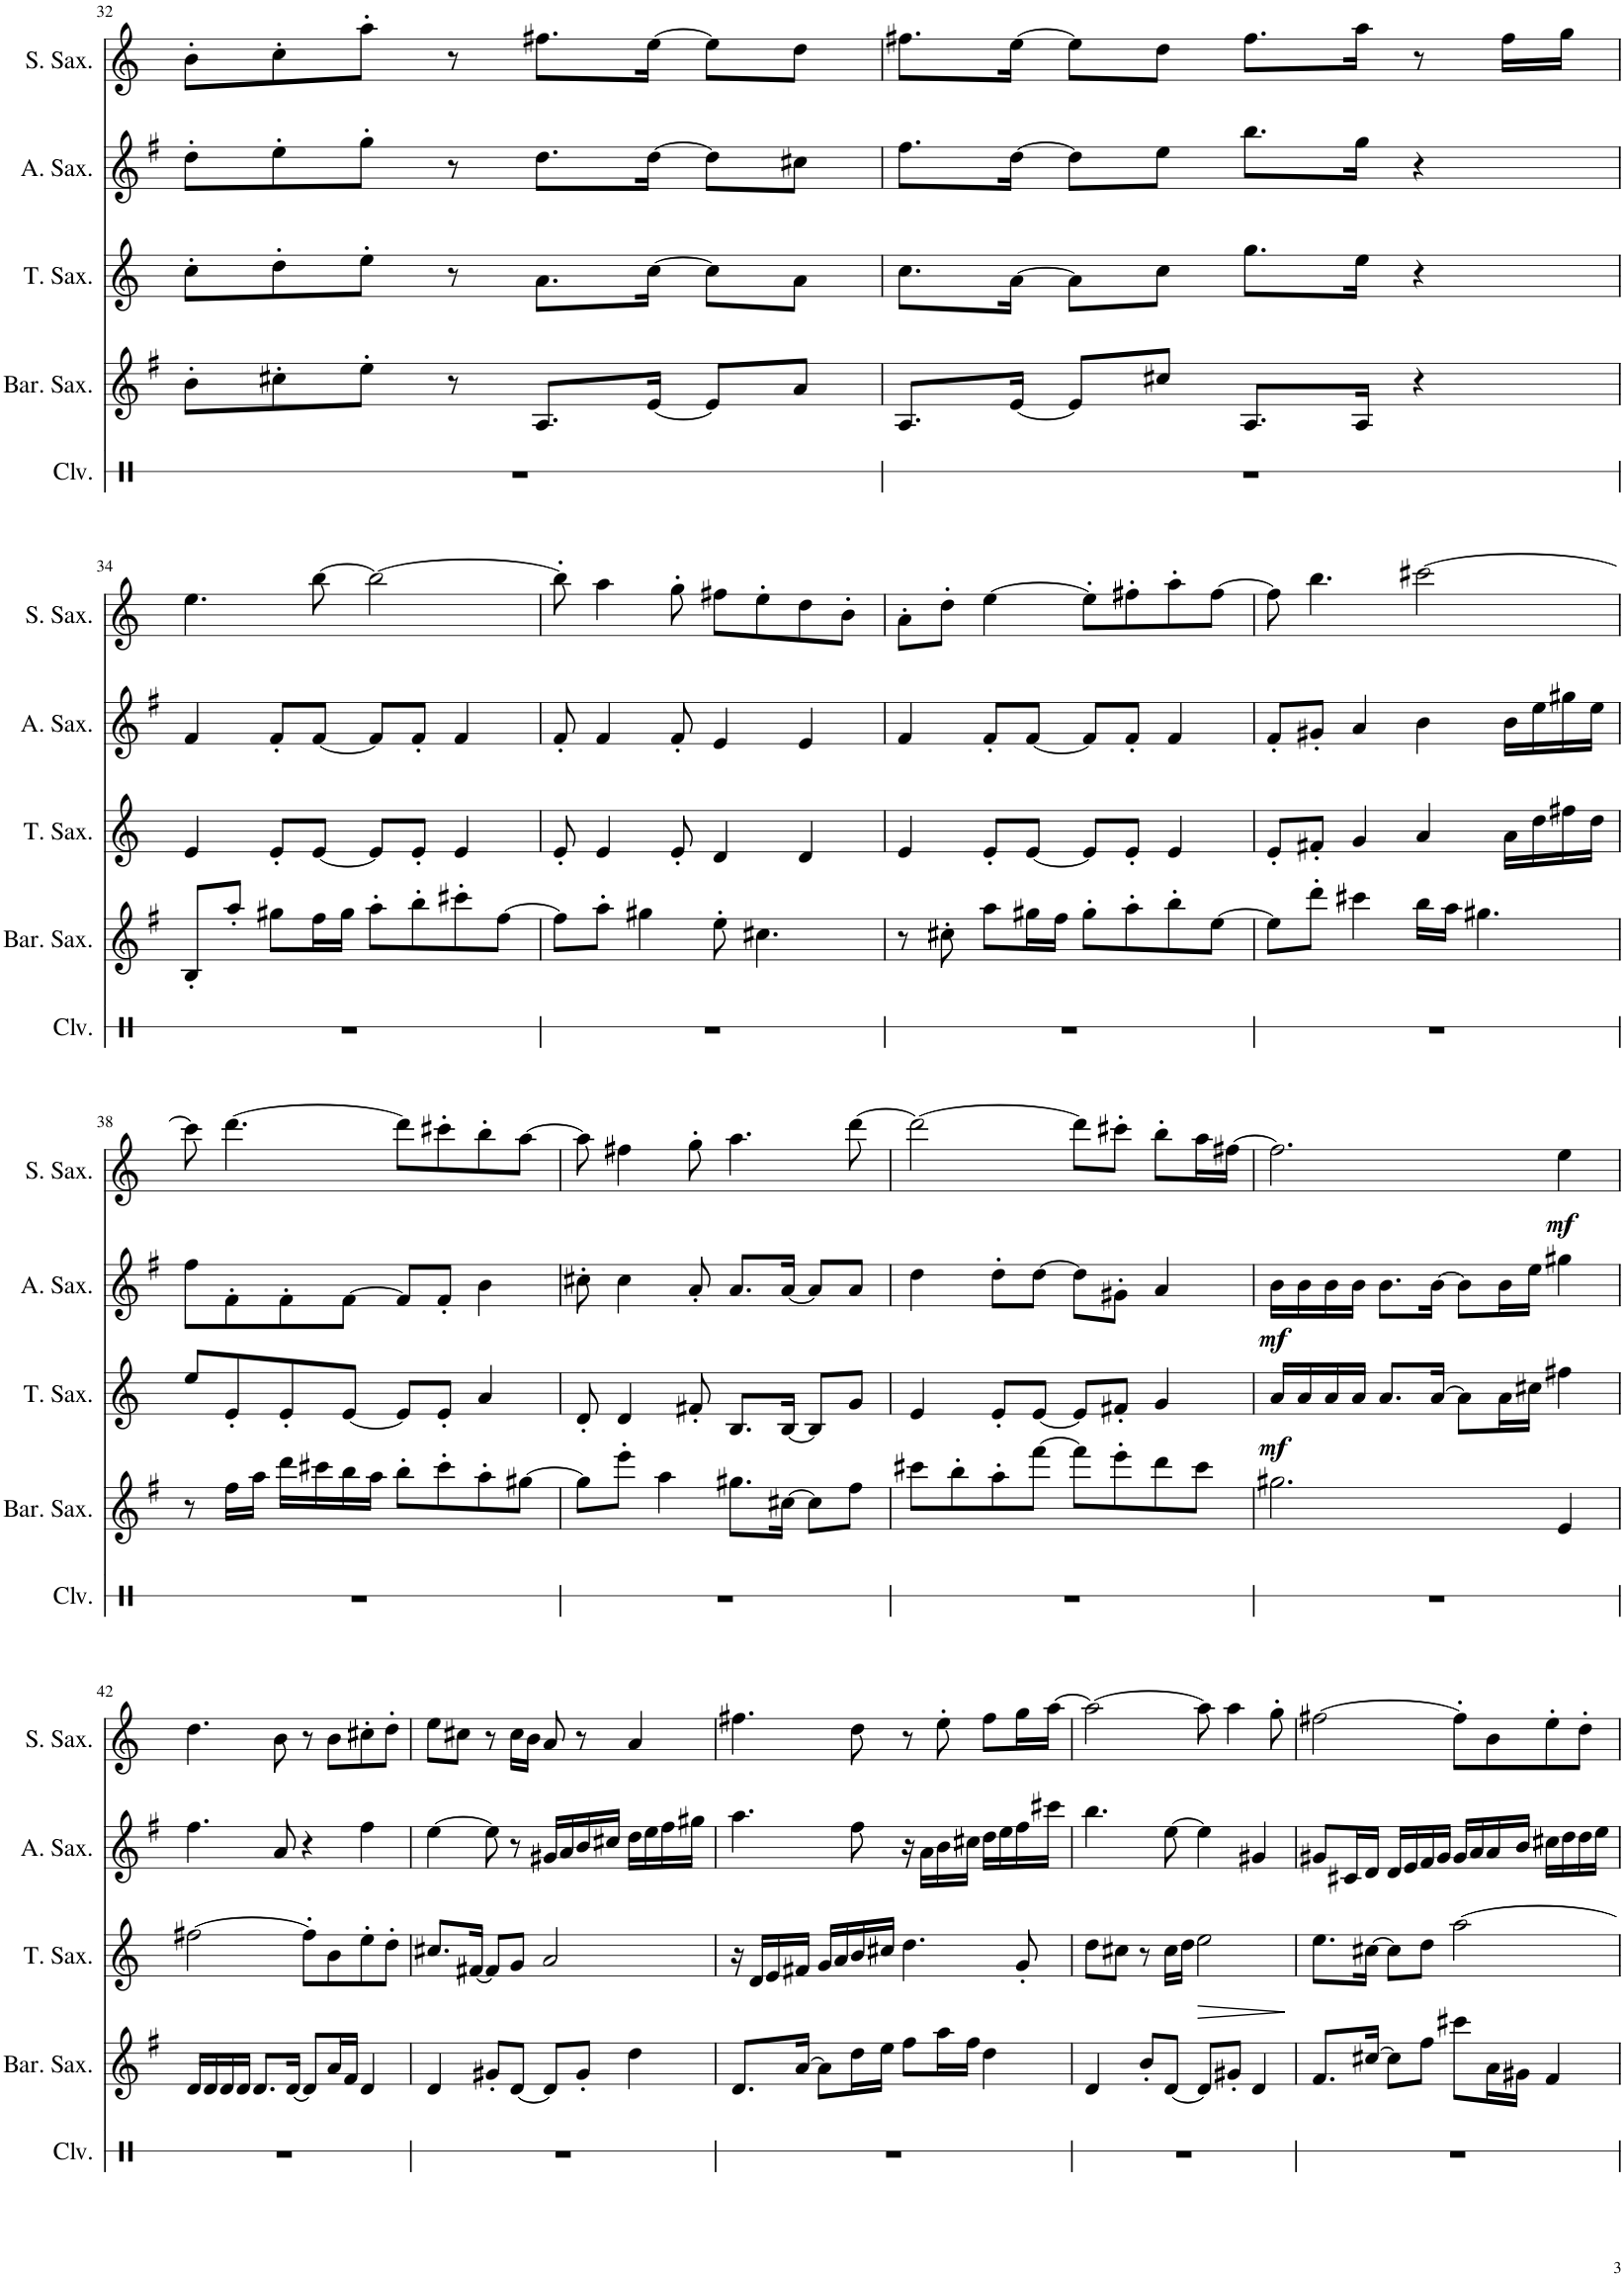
**kern	**kern	**kern	**dynam	**kern	**dynam	**kern	**dynam
*part5	*part4	*part3	*part3	*part2	*part2	*part1	*part1
*staff5	*staff4	*staff3	*staff3	*staff2	*staff2	*staff1	*staff1
*I"クラベス	*I"バリトンサックス	*I"テナーサックス	*	*I"アルトサックス	*	*I"ソプラノサックス	*
!!LO:PB:g=z
*clefX	*clefG2	*clefG2	*	*clefG2	*	*clefG2	*
*	*Trd12c21	*Trd8c14	*	*Trd5c9	*	*Trd1c2	*
*k[]	*k[f#]	*k[]	*	*k[f#]	*	*k[]	*
*M4/4	*M4/4	*M4/4	*	*M4/4	*	*M4/4	*
=32	=32	=32	=32	=32	=32	=32	=32
1r	8b'\L	8cc'\L	.	8dd'\L	.	8b'\L	.
.	8cc#X'\	8dd'\	.	8ee'\	.	8cc'\	.
.	8ee'\J	8ee'\J	.	8gg'\J	.	8aa'\J	.
.	8r	8r	.	8r	.	8r	.
.	8.A/L	8.a\L	.	8.dd\L	.	8.ff#X\L	.
.	[16e/Jk	[16cc\Jk	.	[16dd\Jk	.	[16ee\Jk	.
.	8e/L]	8cc\L]	.	8dd\L]	.	8ee\L]	.
.	8a/J	8a\J	.	8cc#X\J	.	8dd\J	.
=33	=33	=33	=33	=33	=33	=33	=33
1r	8.A/L	8.cc\L	.	8.ff#\L	.	8.ff#X\L	.
.	[16e/Jk	[16a\Jk	.	[16dd\Jk	.	[16ee\Jk	.
.	8e/L]	8a\L]	.	8dd\L]	.	8ee\L]	.
.	8cc#X/J	8cc\J	.	8ee\J	.	8dd\J	.
.	8.A/L	8.gg\L	.	8.bb\L	.	8.ff#\L	.
.	16A/Jk	16ee\Jk	.	16gg\Jk	.	16aa\Jk	.
.	4r	4r	.	4r	.	8r	.
.	.	.	.	.	.	16ff#\LL	.
.	.	.	.	.	.	16gg\JJ	.
!!LO:LB:g=z
=34	=34	=34	=34	=34	=34	=34	=34
1r	8B'/L	4e/	.	4f#/	.	4.ee\	.
.	8aa'/J	.	.	.	.	.	.
.	8gg#X\L	8e'/L	.	8f#'/L	.	.	.
.	16ff#\L	[8e/J	.	[8f#/J	.	[8bb\	.
.	16gg#\JJ	.	.	.	.	.	.
.	8aa'\L	8e/L]	.	8f#/L]	.	2bb\_	.
.	8bb'\	8e'/J	.	8f#'/J	.	.	.
.	8ccc#X'\	4e/	.	4f#/	.	.	.
.	[8ff#\J	.	.	.	.	.	.
=35	=35	=35	=35	=35	=35	=35	=35
1r	8ff#\L]	8e'/	.	8f#'/	.	8bb'\]	.
.	8aa'\J	4e/	.	4f#/	.	4aa\	.
.	4gg#X\	.	.	.	.	.	.
.	.	8e'/	.	8f#'/	.	8gg'\	.
.	8ee'\	4d/	.	4e/	.	8ff#X\L	.
.	4.cc#X\	.	.	.	.	8ee'\	.
.	.	4d/	.	4e/	.	8dd\	.
.	.	.	.	.	.	8b'\J	.
=36	=36	=36	=36	=36	=36	=36	=36
1r	8r	4e/	.	4f#/	.	8a'\L	.
.	8cc#X'\	.	.	.	.	8dd'\J	.
.	8aa\L	8e'/L	.	8f#'/L	.	[4ee\	.
.	16gg#X\L	[8e/J	.	[8f#/J	.	.	.
.	16ff#\JJ	.	.	.	.	.	.
.	8gg#'\L	8e/L]	.	8f#/L]	.	8ee'\L]	.
.	8aa'\	8e'/J	.	8f#'/J	.	8ff#X'\	.
.	8bb'\	4e/	.	4f#/	.	8aa'\	.
.	[8ee\J	.	.	.	.	[8ff#\J	.
=37	=37	=37	=37	=37	=37	=37	=37
1r	8ee\L]	8e'/L	.	8f#'/L	.	8ff#\]	.
.	8ddd'\J	8f#X'/J	.	8g#X'/J	.	4.bb\	.
.	4ccc#X\	4g/	.	4a/	.	.	.
.	16bb\LL	4a/	.	4b\	.	[2ccc#X\	.
.	16aa\JJ	.	.	.	.	.	.
.	4.gg#X\	.	.	.	.	.	.
.	.	16a\LL	.	16b\LL	.	.	.
.	.	16dd\	.	16ee\	.	.	.
.	.	16ff#X\	.	16gg#X\	.	.	.
.	.	16dd\JJ	.	16ee\JJ	.	.	.
!!LO:LB:g=z
=38	=38	=38	=38	=38	=38	=38	=38
1r	8r	8ee/L	.	8ff#\L	.	8ccc#\]	.
.	16ff#\LL	8e'/	.	8f#'\	.	[4.ddd\	.
.	16aa\JJ	.	.	.	.	.	.
.	16ddd\LL	8e'/	.	8f#'\	.	.	.
.	16ccc#X\	.	.	.	.	.	.
.	16bb\	[8e/J	.	[8f#\J	.	.	.
.	16aa\JJ	.	.	.	.	.	.
.	8bb'\L	8e/L]	.	8f#/L]	.	8ddd\L]	.
.	8ccc#'\	8e'/J	.	8f#'/J	.	8ccc#X'\	.
.	8aa'\	4a/	.	4b\	.	8bb'\	.
.	[8gg#X\J	.	.	.	.	[8aa\J	.
=39	=39	=39	=39	=39	=39	=39	=39
1r	8gg#\L]	8d'/	.	8cc#X'\	.	8aa\]	.
.	8eee'\J	4d/	.	4cc#\	.	4ff#X\	.
.	4aa\	.	.	.	.	.	.
.	.	8f#X'/	.	8a'/	.	8gg'\	.
.	8.gg#X\L	8.B/L	.	8.a/L	.	4.aa\	.
.	[16cc#X\Jk	[16B/Jk	.	[16a/Jk	.	.	.
.	8cc#\L]	8B/L]	.	8a/L]	.	.	.
.	8ff#\J	8g/J	.	8a/J	.	[8ddd\	.
=40	=40	=40	=40	=40	=40	=40	=40
1r	8ccc#X\L	4e/	.	4dd\	.	2ddd\_	.
.	8bb'\	.	.	.	.	.	.
.	8aa'\	8e'/L	.	8dd'\L	.	.	.
.	[8fff#\J	[8e/J	.	[8dd\J	.	.	.
.	8fff#\L]	8e/L]	.	8dd\L]	.	8ddd\L]	.
.	8eee'\	8f#X'/J	.	8g#X'\J	.	8ccc#X'\J	.
.	8ddd\	4g/	.	4a/	.	8bb'\L	.
.	8ccc#\J	.	.	.	.	16aa\L	.
.	.	.	.	.	.	[16ff#X\JJ	.
=41	=41	=41	=41	=41	=41	=41	=41
!	!	!	!LO:DY:b	!	!LO:DY:b	!	!
1r	2.gg#X\	16a/LL	mf	16b\LL	mf	2.ff#\]	.
.	.	16a/	.	16b\	.	.	.
.	.	16a/	.	16b\	.	.	.
.	.	16a/JJ	.	16b\JJ	.	.	.
.	.	8.a/L	.	8.b\L	.	.	.
.	.	[16a/Jk	.	[16b\Jk	.	.	.
.	.	8a\L]	.	8b\L]	.	.	.
.	.	16a\L	.	16b\L	.	.	.
.	.	16cc#X\JJ	.	16ee\JJ	.	.	.
!	!	!	!	!	!	!	!LO:DY:b
.	4e/	4ff#X\	.	4gg#X\	.	4ee\	mf
!!LO:LB:g=z
=42	=42	=42	=42	=42	=42	=42	=42
1r	16d/LL	[2ff#X\	.	4.ff#\	.	4.dd\	.
.	16d/	.	.	.	.	.	.
.	16d/	.	.	.	.	.	.
.	16d/JJ	.	.	.	.	.	.
.	8.d/L	.	.	.	.	.	.
.	.	.	.	8a/	.	8b\	.
.	[16d/Jk	.	.	.	.	.	.
.	8d/L]	8ff#'\L]	.	4r	.	8r	.
.	16a/L	8b\	.	.	.	8b\L	.
.	16f#/JJ	.	.	.	.	.	.
.	4d/	8ee'\	.	4ff#\	.	8cc#X'\	.
.	.	8dd'\J	.	.	.	8dd'\J	.
=43	=43	=43	=43	=43	=43	=43	=43
1r	4d/	8.cc#X/L	.	[4ee\	.	8ee\L	.
.	.	.	.	.	.	8cc#X\J	.
.	.	[16f#X/Jk	.	.	.	.	.
.	8g#X'/L	8f#/L]	.	8ee\]	.	8r	.
.	[8d/J	8g/J	.	8r	.	16cc#\LL	.
.	.	.	.	.	.	16b\JJ	.
.	8d/L]	2a/	.	16g#X/LL	.	8a/	.
.	.	.	.	16a/	.	.	.
.	8g#'/J	.	.	16b/	.	8r	.
.	.	.	.	16cc#X/JJ	.	.	.
.	4dd\	.	.	16dd\LL	.	4a/	.
.	.	.	.	16ee\	.	.	.
.	.	.	.	16ff#\	.	.	.
.	.	.	.	16gg#X\JJ	.	.	.
=44	=44	=44	=44	=44	=44	=44	=44
1r	8.d/L	16r	.	4.aa\	.	4.ff#X\	.
.	.	16d/LL	.	.	.	.	.
.	.	16e/	.	.	.	.	.
.	[16a/Jk	16f#X/JJ	.	.	.	.	.
.	8a\L]	16g/LL	.	.	.	.	.
.	.	16a/	.	.	.	.	.
.	16dd\L	16b/	.	8ff#\	.	8dd\	.
.	16ee\JJ	16cc#X/JJ	.	.	.	.	.
.	8ff#\L	4.dd\	.	16r	.	8r	.
.	.	.	.	16a\LL	.	.	.
.	16aa\L	.	.	16b\	.	8ee'\	.
.	16ff#\JJ	.	.	16cc#X\JJ	.	.	.
.	4dd\	.	.	16dd\LL	.	8ff#\L	.
.	.	.	.	16ee\	.	.	.
.	.	8g'/	.	16ff#\	.	16gg\L	.
.	.	.	.	16ccc#X\JJ	.	[16aa\JJ	.
=45	=45	=45	=45	=45	=45	=45	=45
1r	4d/	8dd\L	.	4.bb\	.	2aa\_	.
.	.	8cc#X\J	.	.	.	.	.
.	8b'/L	8r	.	.	.	.	.
.	[8d/J	16cc#\LL	.	[8ee\	.	.	.
.	.	16dd\JJ	.	.	.	.	.
!	!	!	!LO:HP:b	!	!	!	!
.	8d/L]	2ee\	>	4ee\]	.	8aa\]	.
.	8g#X'/J	.	.	.	.	4aa\	.
.	4d/	.	.	4g#X/	.	.	.
.	.	.	.	.	.	8gg'\	.
.	.	.	]	.	.	.	.
=46	=46	=46	=46	=46	=46	=46	=46
1r	8.f#/L	8.ee\L	.	8g#X/L	.	[2ff#X\	.
.	.	.	.	16c#X/L	.	.	.
.	[16cc#X/Jk	[16cc#X\Jk	.	16d/JJ	.	.	.
.	8cc#\L]	8cc#\L]	.	16d/LL	.	.	.
.	.	.	.	16e/	.	.	.
.	8ff#\J	8dd\J	.	16f#/	.	.	.
.	.	.	.	16g#/JJ	.	.	.
.	8ccc#X\L	[2aa\	.	16g#/LL	.	8ff#'\L]	.
.	.	.	.	16a/	.	.	.
.	16a\L	.	.	16a/	.	8b\	.
.	16g#X\JJ	.	.	16b/JJ	.	.	.
.	4f#/	.	.	16cc#X\LL	.	8ee'\	.
.	.	.	.	16dd\	.	.	.
.	.	.	.	16dd\	.	8dd'\J	.
.	.	.	.	16ee\JJ	.	.	.
=	=	=	=	=	=	=	=
*-	*-	*-	*-	*-	*-	*-	*-
